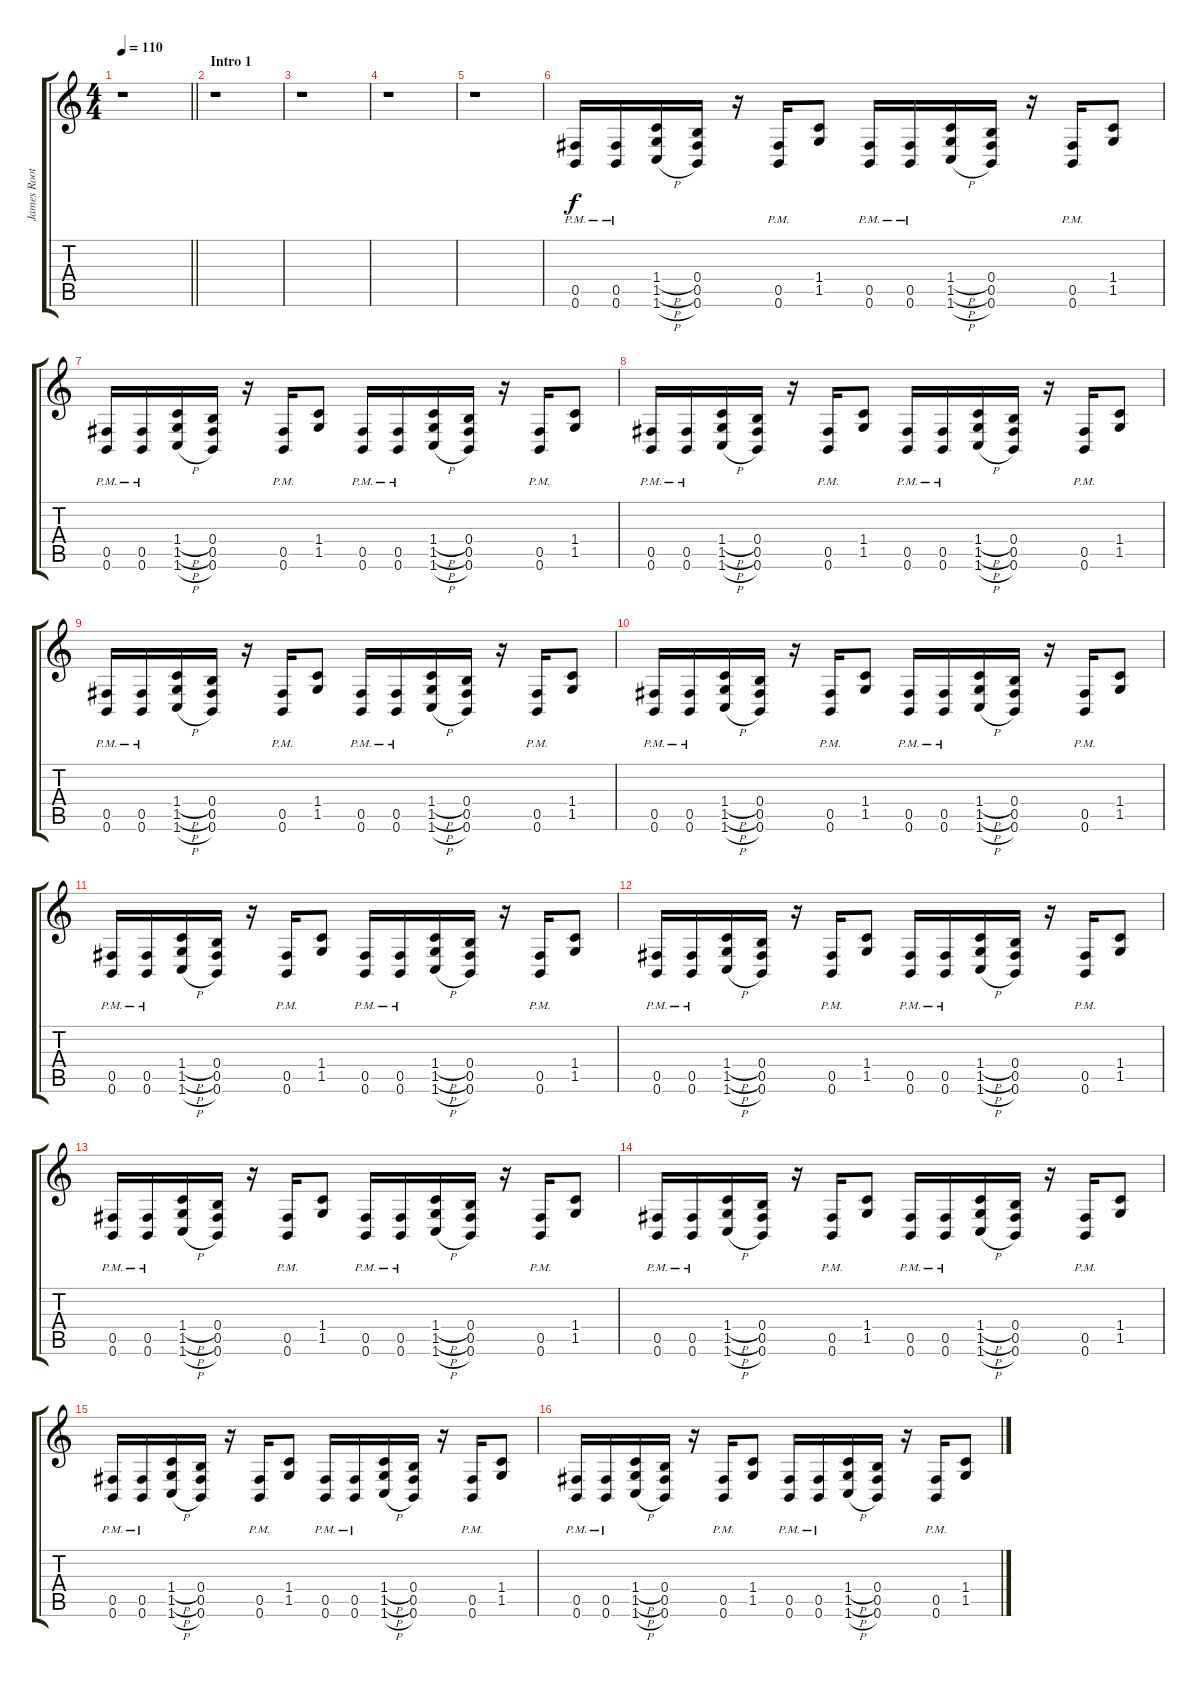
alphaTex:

\track ("James Root" "James Root") {instrument distortionguitar}
\staff {score tabs}
\tuning (Db4 Ab3 E3 B2 Gb2 B1) {hide}
\ts (4 4)
\tempo 110
\clef g2
\barLineRight lightlight
\ks c
r.1{dy f instrument distortionguitar} |
\section ("" "Intro 1")
r.1 |
r.1 |
r.1 |
r.1 |
(0.5{pm} 0.6{pm}).16 (0.5{pm} 0.6{pm}).16 (1.4{h} 1.5{h} 1.6{h}).16 (0.4 0.5 0.6).16 r.16 (0.5{pm} 0.6{pm}).16 (1.4 1.5).8 (0.5{pm} 0.6{pm}).16 (0.5{pm} 0.6{pm}).16 (1.4{h} 1.5{h} 1.6{h}).16 (0.4 0.5 0.6).16 r.16 (0.5{pm} 0.6{pm}).16 (1.4 1.5).8 |
(0.5{pm} 0.6{pm}).16 (0.5{pm} 0.6{pm}).16 (1.4{h} 1.5{h} 1.6{h}).16 (0.4 0.5 0.6).16 r.16 (0.5{pm} 0.6{pm}).16 (1.4 1.5).8 (0.5{pm} 0.6{pm}).16 (0.5{pm} 0.6{pm}).16 (1.4{h} 1.5{h} 1.6{h}).16 (0.4 0.5 0.6).16 r.16 (0.5{pm} 0.6{pm}).16 (1.4 1.5).8 |
(0.5{pm} 0.6{pm}).16 (0.5{pm} 0.6{pm}).16 (1.4{h} 1.5{h} 1.6{h}).16 (0.4 0.5 0.6).16 r.16 (0.5{pm} 0.6{pm}).16 (1.4 1.5).8 (0.5{pm} 0.6{pm}).16 (0.5{pm} 0.6{pm}).16 (1.4{h} 1.5{h} 1.6{h}).16 (0.4 0.5 0.6).16 r.16 (0.5{pm} 0.6{pm}).16 (1.4 1.5).8 |
(0.5{pm} 0.6{pm}).16 (0.5{pm} 0.6{pm}).16 (1.4{h} 1.5{h} 1.6{h}).16 (0.4 0.5 0.6).16 r.16 (0.5{pm} 0.6{pm}).16 (1.4 1.5).8 (0.5{pm} 0.6{pm}).16 (0.5{pm} 0.6{pm}).16 (1.4{h} 1.5{h} 1.6{h}).16 (0.4 0.5 0.6).16 r.16 (0.5{pm} 0.6{pm}).16 (1.4 1.5).8 |
(0.5{pm} 0.6{pm}).16 (0.5{pm} 0.6{pm}).16 (1.4{h} 1.5{h} 1.6{h}).16 (0.4 0.5 0.6).16 r.16 (0.5{pm} 0.6{pm}).16 (1.4 1.5).8 (0.5{pm} 0.6{pm}).16 (0.5{pm} 0.6{pm}).16 (1.4{h} 1.5{h} 1.6{h}).16 (0.4 0.5 0.6).16 r.16 (0.5{pm} 0.6{pm}).16 (1.4 1.5).8 |
(0.5{pm} 0.6{pm}).16 (0.5{pm} 0.6{pm}).16 (1.4{h} 1.5{h} 1.6{h}).16 (0.4 0.5 0.6).16 r.16 (0.5{pm} 0.6{pm}).16 (1.4 1.5).8 (0.5{pm} 0.6{pm}).16 (0.5{pm} 0.6{pm}).16 (1.4{h} 1.5{h} 1.6{h}).16 (0.4 0.5 0.6).16 r.16 (0.5{pm} 0.6{pm}).16 (1.4 1.5).8 |
(0.5{pm} 0.6{pm}).16 (0.5{pm} 0.6{pm}).16 (1.4{h} 1.5{h} 1.6{h}).16 (0.4 0.5 0.6).16 r.16 (0.5{pm} 0.6{pm}).16 (1.4 1.5).8 (0.5{pm} 0.6{pm}).16 (0.5{pm} 0.6{pm}).16 (1.4{h} 1.5{h} 1.6{h}).16 (0.4 0.5 0.6).16 r.16 (0.5{pm} 0.6{pm}).16 (1.4 1.5).8 |
(0.5{pm} 0.6{pm}).16 (0.5{pm} 0.6{pm}).16 (1.4{h} 1.5{h} 1.6{h}).16 (0.4 0.5 0.6).16 r.16 (0.5{pm} 0.6{pm}).16 (1.4 1.5).8 (0.5{pm} 0.6{pm}).16 (0.5{pm} 0.6{pm}).16 (1.4{h} 1.5{h} 1.6{h}).16 (0.4 0.5 0.6).16 r.16 (0.5{pm} 0.6{pm}).16 (1.4 1.5).8 |
(0.5{pm} 0.6{pm}).16 (0.5{pm} 0.6{pm}).16 (1.4{h} 1.5{h} 1.6{h}).16 (0.4 0.5 0.6).16 r.16 (0.5{pm} 0.6{pm}).16 (1.4 1.5).8 (0.5{pm} 0.6{pm}).16 (0.5{pm} 0.6{pm}).16 (1.4{h} 1.5{h} 1.6{h}).16 (0.4 0.5 0.6).16 r.16 (0.5{pm} 0.6{pm}).16 (1.4 1.5).8 |
(0.5{pm} 0.6{pm}).16 (0.5{pm} 0.6{pm}).16 (1.4{h} 1.5{h} 1.6{h}).16 (0.4 0.5 0.6).16 r.16 (0.5{pm} 0.6{pm}).16 (1.4 1.5).8 (0.5{pm} 0.6{pm}).16 (0.5{pm} 0.6{pm}).16 (1.4{h} 1.5{h} 1.6{h}).16 (0.4 0.5 0.6).16 r.16 (0.5{pm} 0.6{pm}).16 (1.4 1.5).8 |
(0.5{pm} 0.6{pm}).16 (0.5{pm} 0.6{pm}).16 (1.4{h} 1.5{h} 1.6{h}).16 (0.4 0.5 0.6).16 r.16 (0.5{pm} 0.6{pm}).16 (1.4 1.5).8 (0.5{pm} 0.6{pm}).16 (0.5{pm} 0.6{pm}).16 (1.4{h} 1.5{h} 1.6{h}).16 (0.4 0.5 0.6).16 r.16 (0.5{pm} 0.6{pm}).16 (1.4 1.5).8
